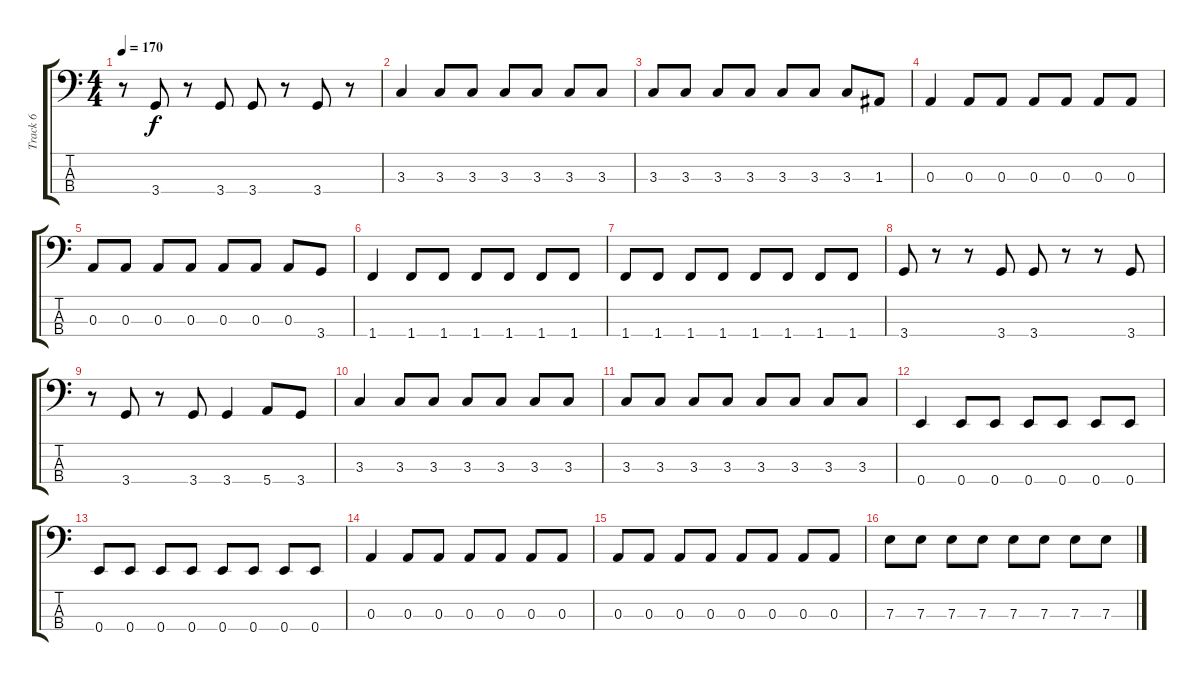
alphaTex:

\track ("Track 6" "Track 6") {instrument synthbass2}
\staff {score tabs}
\tuning (G2 D2 A1 E1) {hide}
\ts (4 4)
\tempo 170
\clef f4
\ks c
r.8{dy f} 3.4.8 r.8 3.4.8 3.4.8 r.8 3.4.8 r.8 |
3.3.4 3.3.8 3.3.8 3.3.8 3.3.8 3.3.8 3.3.8 |
3.3.8 3.3.8 3.3.8 3.3.8 3.3.8 3.3.8 3.3.8 1.3.8 |
0.3.4 0.3.8 0.3.8 0.3.8 0.3.8 0.3.8 0.3.8 |
0.3.8 0.3.8 0.3.8 0.3.8 0.3.8 0.3.8 0.3.8 3.4.8 |
1.4.4 1.4.8 1.4.8 1.4.8 1.4.8 1.4.8 1.4.8 |
1.4.8 1.4.8 1.4.8 1.4.8 1.4.8 1.4.8 1.4.8 1.4.8 |
3.4.8 r.8 r.8 3.4.8 3.4.8 r.8 r.8 3.4.8 |
r.8 3.4.8 r.8 3.4.8 3.4.4 5.4.8 3.4.8 |
3.3.4 3.3.8 3.3.8 3.3.8 3.3.8 3.3.8 3.3.8 |
3.3.8 3.3.8 3.3.8 3.3.8 3.3.8 3.3.8 3.3.8 3.3.8 |
0.4.4 0.4.8 0.4.8 0.4.8 0.4.8 0.4.8 0.4.8 |
0.4.8 0.4.8 0.4.8 0.4.8 0.4.8 0.4.8 0.4.8 0.4.8 |
0.3.4 0.3.8 0.3.8 0.3.8 0.3.8 0.3.8 0.3.8 |
0.3.8 0.3.8 0.3.8 0.3.8 0.3.8 0.3.8 0.3.8 0.3.8 |
7.3.8 7.3.8 7.3.8 7.3.8 7.3.8 7.3.8 7.3.8 7.3.8
